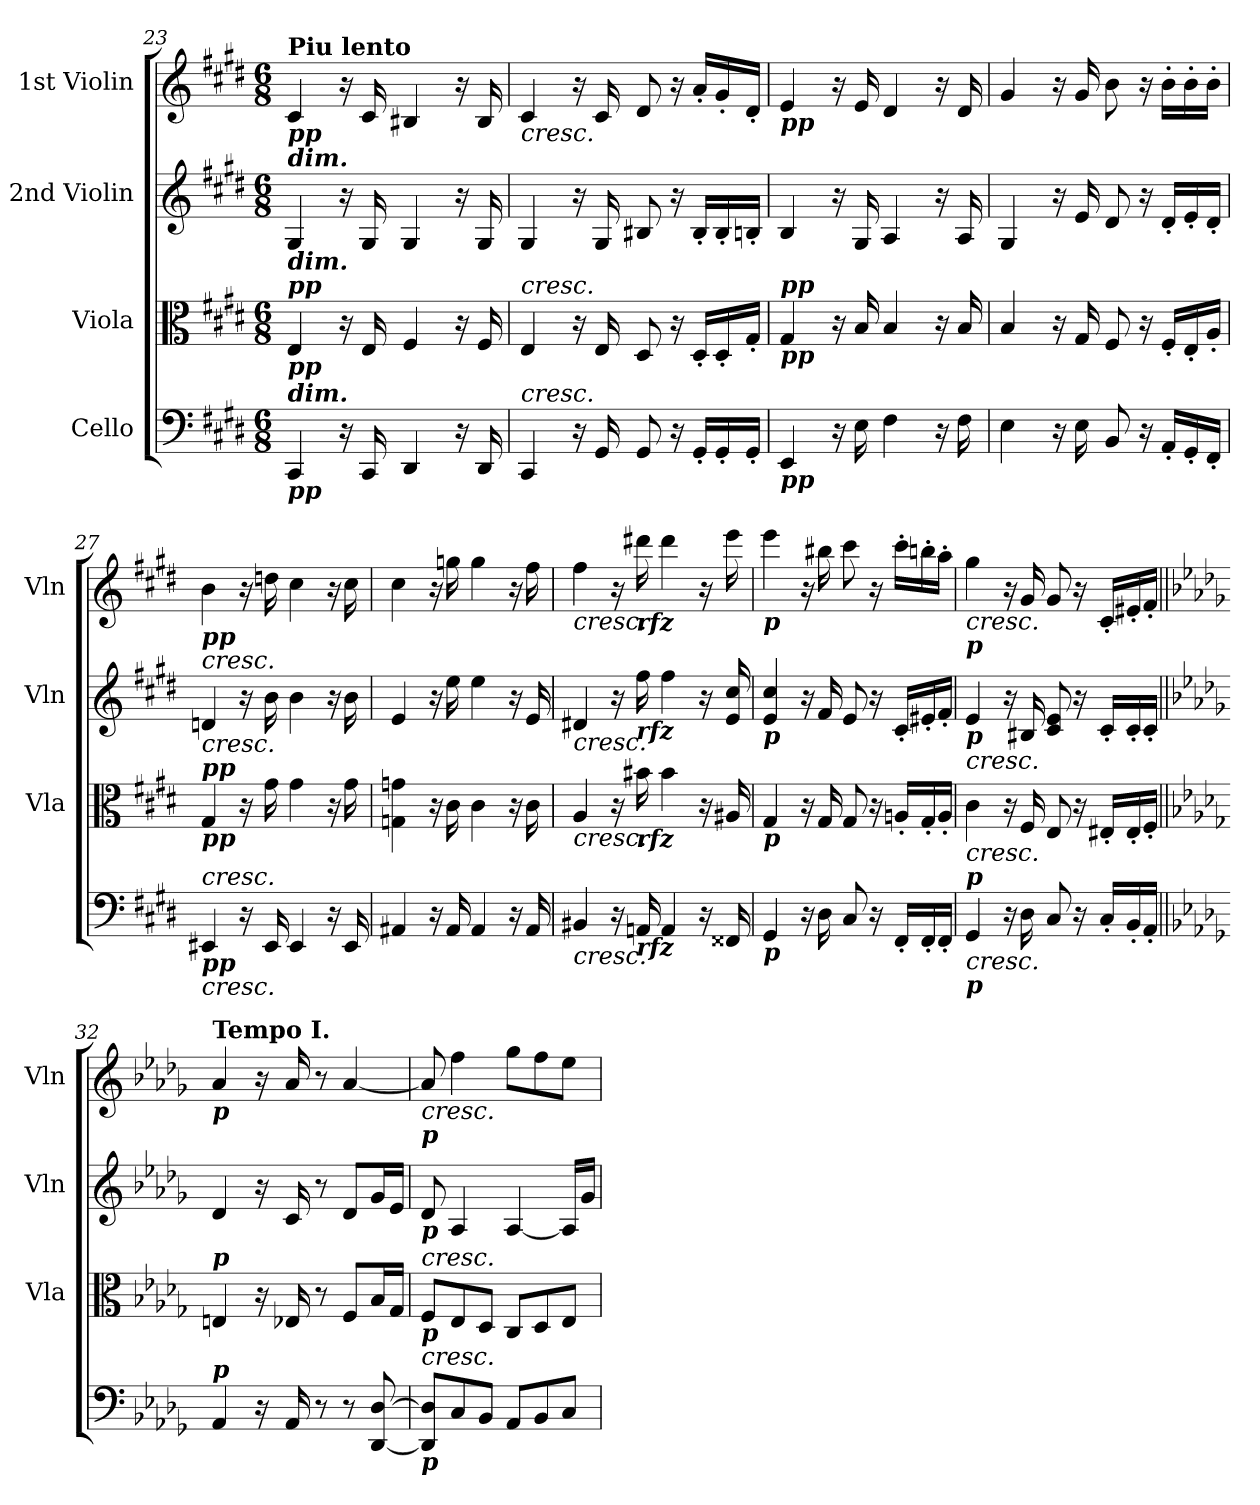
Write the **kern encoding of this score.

**kern	**kern	**kern	**kern
*part4	*part3	*part2	*part1
*staff4	*staff3	*staff2	*staff1
*I"Cello	*I"Viola	*I"2nd Violin	*I"1st Violin
*	*I'Vla	*I'Vln	*I'Vln
*clefF4	*clefC3	*clefG2	*clefG2
*k[f#c#g#d#]	*k[f#c#g#d#]	*k[f#c#g#d#]	*k[f#c#g#d#]
*E:	*E:	*E:	*E:
*M6/8	*M6/8	*M6/8	*M6/8
=23	=23	=23	=23
!	!	!	!LO:TX:a:B:t=Piu lento
!	!	!	!LO:TX:b:Bi:t=pp
!	!	!	!LO:TX:b:Bi:t=dim.
!	!LO:TX:a:Bi:t=pp	!	!
!	!LO:TX:b:Bi:t=pp	!	!
!	!LO:TX:a:Bi:t=dim.	!	!
!LO:TX:b:Bi:t=pp	!	!	!
!LO:TX:a:Bi:t=dim.	!	!	!
4CC#/	4E/	4G#/	4c#/
16r	16r	16r	16r
16CC#/	16E/	16G#/	16c#/
4DD#/	4F#/	4G#/	4B#X/
16r	16r	16r	16r
16DD#/	16F#/	16G#/	16B#/
!!LO:LB:g=z
=24	=24	=24	=24
!	!	!	!LO:TX:b:i:t=cresc.
!	!LO:TX:a:i:t=cresc.	!	!
!LO:TX:a:i:t=cresc.	!	!	!
4CC#/	4E/	4G#/	4c#/
16r	16r	16r	16r
16GG#/	16E/	16G#/	16c#/
8GG#/	8D#/	8B#X/	8d#/
16r	16r	16r	16r
16GG#'/LL	16D#'/LL	16B#'/LL	16a'/LL
16GG#'/	16D#'/	16B#'/	16g#'/
16GG#'/JJ	16G#'/JJ	16Bn'/JJ	16d#'/JJ
!!LO:PB:g=z
=25	=25	=25	=25
!	!	!	!LO:TX:b:Bi:t=pp
!	!LO:TX:a:Bi:t=pp	!	!
!	!LO:TX:b:Bi:t=pp	!	!
!LO:TX:b:Bi:t=pp	!	!	!
4EE/	4G#/	4B/	4e/
16r	16r	16r	16r
16E\	16B/	16G#/	16e/
4F#\	4B/	4A/	4d#/
16r	16r	16r	16r
16F#\	16B/	16A/	16d#/
=26	=26	=26	=26
4E\	4B/	4G#/	4g#/
16r	16r	16r	16r
16E\	16G#/	16e/	16g#/
8BB/	8F#/	8d#/	8b\
16r	16r	16r	16r
16AA'/LL	16F#'/LL	16d#'/LL	16b'\LL
16GG#'/	16E'/	16e'/	16b'\
16FF#'/JJ	16A'/JJ	16d#'/JJ	16b'\JJ
=27	=27	=27	=27
!	!	!	!LO:TX:b:Bi:t=pp
!	!	!LO:TX:a:i:t=cresc.	!
!	!LO:TX:a:Bi:t=pp	!	!
!	!LO:TX:b:Bi:t=pp	!	!
!	!LO:TX:a:i:t=cresc.	!	!
!LO:TX:b:Bi:t=pp	!	!	!
!LO:TX:a:i:t=cresc.	!	!	!
!LO:TX:b:i:t=cresc.	!	!	!
4EE#X/	4G#/	4dn/	4b\
16r	16r	16r	16r
16EE#/	16g#\	16b\	16ddn\
4EE#/	4g#\	4b\	4cc#\
16r	16r	16r	16r
16EE#/	16g#\	16b\	16cc#\
=28	=28	=28	=28
4AA#X/	4Gn\ 4gn\	4e/	4cc#\
16r	16r	16r	16r
16AA#/	16c#\	16ee\	16ggn\
4AA#/	4c#\	4ee\	4gg\
16r	16r	16r	16r
16AA#/	16c#\	16e/	16ff#\
!!LO:LB:g=z
=29	=29	=29	=29
!	!	!	!LO:TX:b:i:t=cresc.
!	!LO:TX:a:i:t=cresc.	!	!
!	!LO:TX:b:i:t=cresc.	!	!
!LO:TX:b:i:t=cresc.	!	!	!
4BB#X/	4A/	4d#X/	4ff#\
16r	16r	16r	16r
!	!	!	!LO:TX:b:Bi:t=rfz
!	!	!LO:TX:b:Bi:t=rfz	!
!	!LO:TX:b:Bi:t=rfz	!	!
!LO:TX:b:Bi:t=rfz	!	!	!
16AAn/	16b#X\	16ff#\	16ddd#X\
4AA/	4b#\	4ff#\	4ddd#\
16r	16r	16r	16r
16FF##X/	16A#X/	16e/ 16cc#/	16eee\
=30	=30	=30	=30
!	!	!	!LO:TX:b:Bi:t=p
!	!	!LO:TX:b:Bi:t=p	!
!	!LO:TX:b:Bi:t=p	!	!
!LO:TX:b:Bi:t=p	!	!	!
4GG#/	4G#/	4e/ 4cc#/	4eee\
16r	16r	16r	16r
16D#\	16G#/	16f#/	16bb#X\
8C#/	8G#/	8e/	8ccc#\
16r	16r	16r	16r
16FF#'/LL	16An'/LL	16c#'/LL	16ccc#'\LL
16FF#'/	16G#'/	16e#X'/	16bbn'\
16FF#'/JJ	16A'/JJ	16f#'/JJ	16aa'\JJ
!!LO:PB:g=z
=31	=31	=31	=31
!	!	!	!LO:TX:b:i:t=cresc.
!	!	!	!LO:TX:b:Bi:t=p
!	!	!LO:TX:b:i:t=cresc.	!
!	!	!LO:TX:b:Bi:t=p	!
!	!LO:TX:b:i:t=cresc.	!	!
!LO:TX:b:i:t=cresc.	!	!	!
!LO:TX:a:Bi:t=p	!	!	!
!LO:TX:b:Bi:t=p	!	!	!
4GG#/	4c#\	4e/	4gg#\
16r	16r	16r	16r
16D#\	16F#/	16B#X/	16g#/
8C#/	8E/	8c#/ 8e/	8g#/
16r	16r	16r	16r
16C#'/LL	16E#X'/LL	16c#'/LL	16c#'/LL
16BB'/	16E#'/	16c#'/	16e#X'/
16AA'/JJ	16F#'/JJ	16c#'/JJ	16f#'/JJ
!!LO:LB:g=z
=32||	=32||	=32||	=32||
*k[b-e-a-d-g-]	*k[b-e-a-d-g-]	*k[b-e-a-d-g-]	*k[b-e-a-d-g-]
*D-:	*D-:	*D-:	*D-:
!	!	!	!LO:TX:a:B:t=Tempo I.
!	!	!	!LO:TX:b:Bi:t=p
!	!LO:TX:a:Bi:t=p	!	!
!LO:TX:a:Bi:t=p	!	!	!
4AA-/	4En/	4d-/	4a-/
16r	16r	16r	16r
16AA-/	16E-X/	16c/	16a-/
8r	8r	8r	8r
8r	8F/L	8d-/L	[4a-/
[8DD-/ [8D-/	16B-/L	16g-/L	.
.	16G-/JJ	16e-/JJ	.
=33	=33	=33	=33
!	!	!	!LO:TX:b:i:t=cresc.
!	!	!	!LO:TX:b:Bi:t=p
!	!	!LO:TX:b:Bi:t=p	!
!	!LO:TX:b:Bi:t=p	!	!
!	!LO:TX:a:i:t=cresc.	!	!
!	!LO:TX:b:i:t=cresc.	!	!
!LO:TX:b:Bi:t=p	!	!	!
8DD-/] 8D-/]L	8F/L	8d-/	8a-/]
8C/	8E-/	4A-/	4ff\
8BB-/J	8D-/J	.	.
8AA-/L	8C/L	[4A-/	8gg-\L
8BB-/	8D-/	.	8ff\
8C/J	8E-/J	16A-/LL]	8ee-\J
.	.	16g-/JJ	.
=	=	=	=
*-	*-	*-	*-
